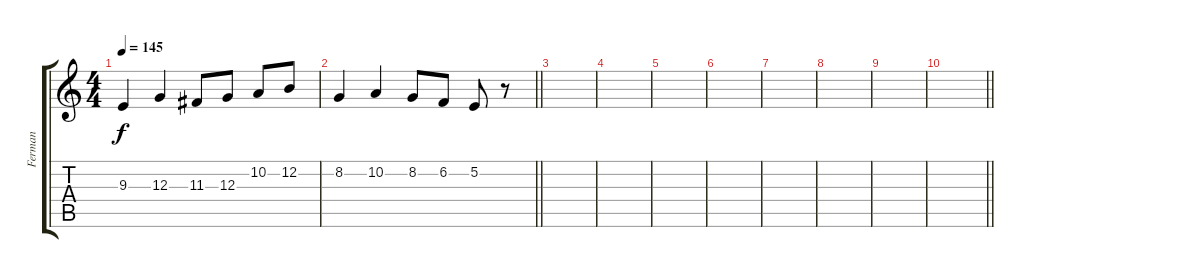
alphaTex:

\track ("Ferman" "Ferman") {instrument stringensemble1}
\staff {score tabs}
\tuning (E4 B3 G3 D3 A2 E2) {hide}
\ts (4 4)
\tempo 145
\clef g2
\ks c
9.3.4{dy f} 12.3.4 11.3.8 12.3.8 10.2.8 12.2.8 |
\barLineRight lightlight
8.2.4 10.2.4 8.2.8 6.2.8 5.2.8 r.8 |
|
|
|
|
|
|
|
\barLineRight lightlight
